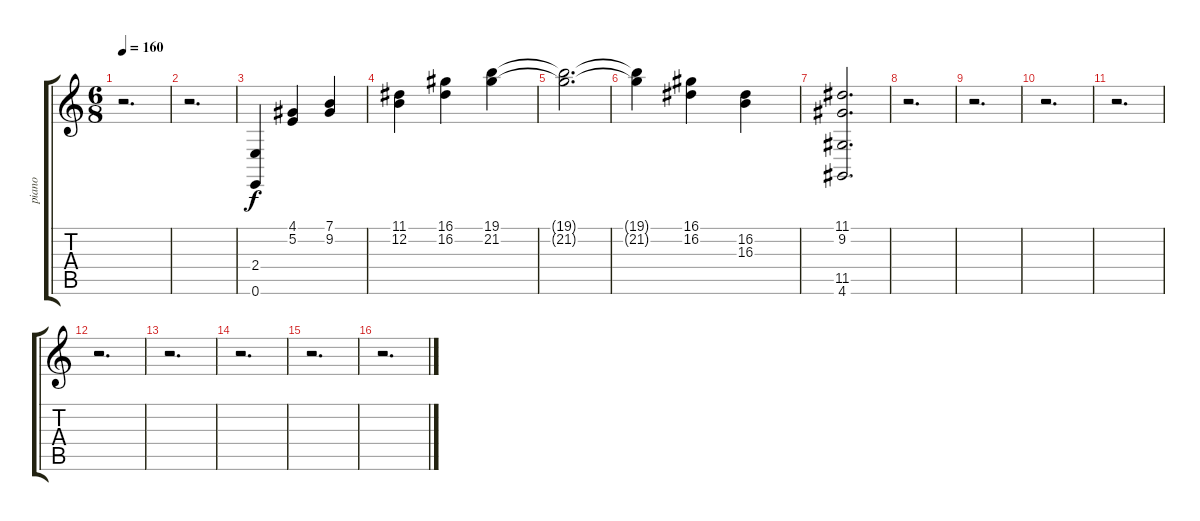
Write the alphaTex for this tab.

\track ("piano" "piano") {instrument acousticgrandpiano}
\staff {score tabs}
\tuning (E4 B3 G3 D3 A2 E2) {hide}
\ts (6 8)
\tempo 160
\clef g2
\ks c
r.2{d dy f} |
r.2{d} |
(2.4 0.6).4 (4.1 5.2).4 (7.1 9.2).4 |
(11.1 12.2).4 (16.1 16.2).4 (19.1 21.2).4 |
(19.1{t} 21.2{t}).2{d} |
(19.1{t} 21.2{t}).4 (16.1 16.2).4 (16.2 16.3).4 |
(11.1 9.2 11.5 4.6).2{d} |
r.2{d} |
r.2{d} |
r.2{d} |
r.2{d} |
r.2{d} |
r.2{d} |
r.2{d} |
r.2{d} |
r.2{d}
